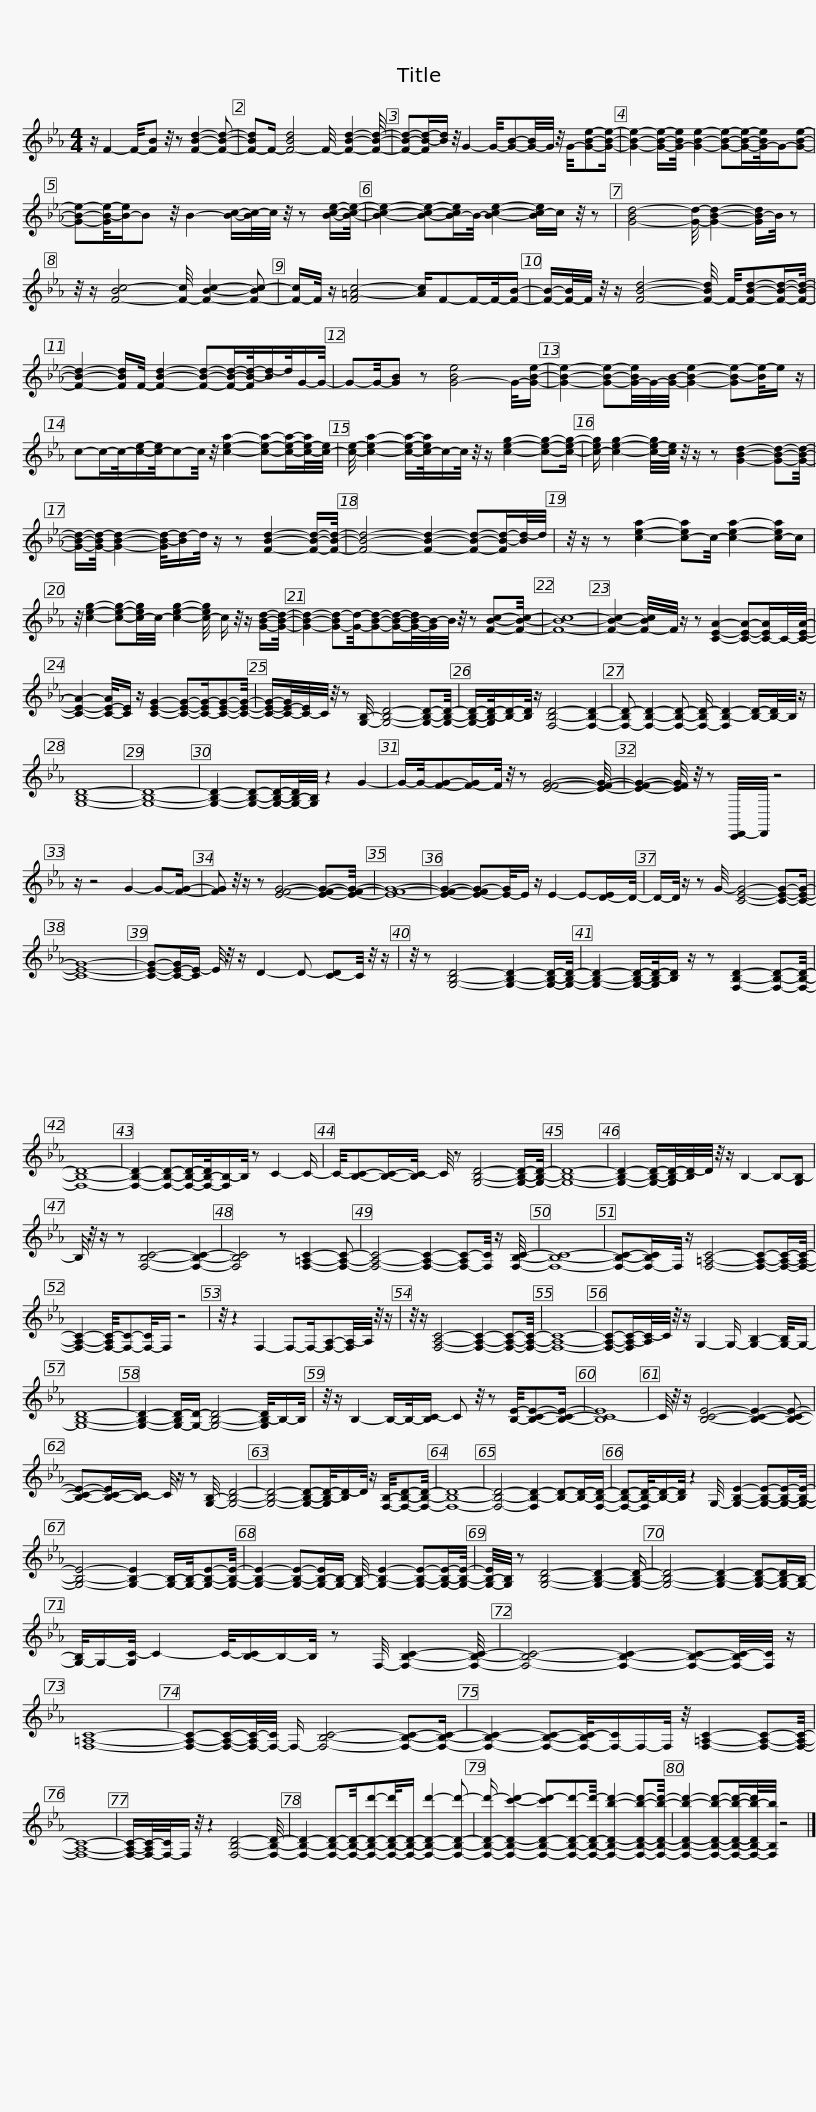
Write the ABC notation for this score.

X:1
L:1/8
M:4/4
I:linebreak $
K:Eb
V:1 treble
V:1
 z/ F2- F/4-[FB] z/4 z [FBd]2- [FBd]- | [F-Bd]F/- [F-Bd]4 F/4- [FBd]2- [FBd]/4- | [FBd]-[FB-d-]/[Bd]/ z/4 G2- G/4-[GB]-[G-B]/4G/4 z/4 G/4-[GBe]-[GBe]/- |$ [GBe]2- [GBe]/-[G-Be]/4 [GBe]2- [GBe]-[GBe]/-[G-Be]/4G/-[GBe]- | [GBe]-[GB-e-]/4[B-e]/B z/4 B2- [Bc]/-[Bc-]/4c/4 z/4 z [Bce]/-[Bce]/4- | %5
 [Bce]2- [Bce]-[B-ce]/B/4- [Bce]2- [Bc-e]/c/ z/4 z |$ [G-Bd-]4 [Gd]/4- [GBd]2- [GB-d]/B/4 z | z/4 z/ [F-Bc-]4 [F-c]/4 [FBc]2- [F-Bc-] | [F-c]/F/4 z/ [F=A-c-]4 [Ac]/F-F/-F/4-[FB]/- |$ [FB]/-[F-B]/4F/4 z/4 z/ [FBd]4- [F-Bd]/4 F/4-[FBd]-[FBd]/-[FBd]/4- | %10
 [FBd]2- [FBd]/F/4- [FBd]2- [FBd]-[FBd]/-[FB-d-]/4[Bd-]/d/4G/-G/4- | G-G/4-[GB] z [G-Be]4 G/4-[GBe]/- |$ [GBe]2- [GBe]-[G-Be]/4G/4-[GB]/4- [GBe]2- [GB-e-][Be-]/4e/ z/ | c-c/-c/4-[ce]/-[c-e]/4c-c/4 z/4 [cea]2- [cea]-[cea]/-[c-e-a]/4[c-e]/4 |$ [ce]/4- [cea]2- [cea]/-[c-ea]/4c/-c/4 z/4 z/ [ceg]2- [ceg]-[ceg]/- | %15
 [c-eg]/ [ceg]2- [c-e-g]/4[ce]/4 z/4 z/ z [GBd]2- [GBd]-[GBd]/4- | [GBd]/-[G-Bd-]/4 [GBd]2- [GB-d-]/4[Bd-]/d/4 z/ z [FBd]2- [FBd]/-[FBd]/4- |$ [FBd]4- [FBd]2- [FBd]-[FB-d-]/[Bd-]/4d/4 | z/4 z/ z [cea]2- [c-ea]c/4- [cea]2- [c-ea]/c/ | z/4 [ceg]2- [ceg]-[c-eg]/4c/4- [ceg]2- [c-eg]/4 c/ z/4 z/ [GBd]/-[GBd]/4- |$ %20
 [GBd]2- [G-Bd-][Gd]/4-[GBd]-[GBd]/-[G-B-d]/4[GB-]/4B/4 z/4 z [FBc]-[FBc]/4- | [FBc]8- | [FBc]2- [F-Bc]/4F/4 z/ z [CEA]2- [CEA]-[C-EA]/C/4-[CEA]/4- |$ [CEA]2- [C-E-A]/4[CE]/ z/ [CEG]2- [CEG]-[C-EG-]/[CEG]-[CEG]/4- | [CEG]/-[C-E-G]/4[C-E]/4C/4 z/4 z [G,B,]/4- [G,B,D]4- [G,B,D]-[G,B,D]/4- | %25
 [G,B,D]/-[G,B,-D-]/4[B,D]/-[B,D]/4 z/ [F,B,D]4- [F,B,D]2- |$ [F,-B,D-] [F,B,D]2- [F,B,D]- [F,-B,D-]/ [F,B,-D-]2 [B,D]/-[B,-D]/4B,/4 z/ | [G,B,D]8- | [G,B,D]8- | [G,B,D]2- [G,B,D]-[G,B,D]/-[G,-B,-D]/4[G,B,]/4 z2 G2- | %30
 G/-G/4-[FG]-[F-G]/F/4 z/4 z [EFG]4- [EFG]/4- |$ [EFG]2- [EFG]/4 z/4 z [C,,D,,-]/4D,,/4 z4 | z/ z4 G2- G-[FG]/- | [FG] z/4 z/ z [EFG]4- [EFG]-[EFG]/4- | [EFG]8- | %35
 [EFG]2- [E-FG-][E-G]/4E/ z/ E2- E-[D-E]/D/4- |$ D/-D/4 z/ z G/4- [CEG]4- [CEG]-[CEG]/- | [CEG]8- | [CEG]-[C-E-G]/[CE-]/ E/4 z/4 z/ D2- D- [C-D]C/4 z/4 z/ | z/4 z [G,B,D]4- [G,B,D]2- [G,B,D]/-[G,B,D]/4- |$ %40
 [G,B,D]2- [G,B,D]/-[G,B,-D-]/4[B,D]/ z/ z [F,B,D]2- [F,B,D]-[F,B,D]/4- | [F,B,D]8- | [F,B,D]2- [F,B,D]-[F,B,D]/-[F,-B,-D]/4[F,B,-]/B,/4 z C2- C/- | C/4-[B,C]-[B,C]/-[B,C-]/4 C/4 z [G,B,D]4- [G,B,D]/-[G,B,D]/4- |$ [G,B,D]8- | %45
 [G,B,D]2- [G,B,D]/-[G,B,-D-]/4[B,D-]/4D/4 z/4 z/ B,2- B,-[G,B,-] | B,/4 z/4 z/ z [F,B,C]4- [F,B,C]2- | [F,B,C]4 z [F,=A,C]2- [F,A,C]- | [F,A,C]4- [F,A,C]2- [F,-A,C-][F,C]/4 z/ [F,B,C]/4- | [F,B,C]8- |$ %50
 [F,B,C]-[F,-B,C]/F,/4 z/ [F,=A,C]4- [F,A,C]-[F,A,C]/-[F,A,C]/4- | [F,A,C]2- [F,-A,C-]/4[F,C]-[F,-C]/4F,/ z4 | z/4 z2 F,2- F,-F,/-[F,A,]-[F,A,-]/4A,/4 z/4 z/ | z/4 z/ [F,A,C]4- [F,A,C]2- [F,A,C]-[F,A,C]/4- |$ [F,A,C]8- | %55
 [F,A,C]-[F,A,-C-]/[A,C-]/4C/4 z/4 z/ G,2- G,/- [G,B,]2- [G,-B,]/4G,/- | [G,B,D]8- | [G,B,D]2- [G,-B,D-]/[G,D]/- [G,B,D]4- [G,B,-D]/4B,/-B,/4 |$ z/4 z/ B,2- B,/-B,/4-[B,C-]/ C z/4 z [B,E]/4-[B,CE]-[B,CE]/- | [B,C-E]8 | %60
 C/4 z/4 z/ [B,CE]4- [B,CE]2- [B,CE]- | [B,CE]-[B,-C-E]/[B,C-]/ C/4 z/ z [G,B,]/4- [G,B,D]4- |$ [G,B,D]4- [G,B,D]-[G,B,-D-]/4[B,D-]/D/4 z/ [F,B,]/4-[F,B,D]-[F,B,D]/4- | [F,B,D]8- | [F,B,D]4- [F,B,-D-]2 [B,D]-[B,D]/-[F,B,D]/- | %65
 [F,B,D]-[F,B,-D-]/4[B,D]/-[B,D]/4 z2 G,/4- [G,B,E]2- [G,B,E]-[G,B,E]/-[G,B,E]/4- |$ [G,B,E]4- [G,-B,-E]2 [G,B,]/-[G,B,]/4-[G,B,E]-[G,B,E]/4- | [G,B,E]2- [G,B,E]-[G,-B,-E]/[G,B,]/- [G,B,]/4- [G,B,E]2- [G,B,E]-[G,B,E]/-[G,B,E]/4- | [G,-B,-E]/4[G,B,]/4 z [G,B,D]4- [G,B,D]2- [G,B,D]/- | [G,B,D]4- [G,B,D]2- [G,B,D]-[G,-B,-D]/[G,B,]/- |$ %70
 [G,-B,]/4G,/-[G,C-]/4 C2- C/4-[B,-C]/B,/-B,/4 z F,/4- [F,B,C]2- [F,B,C]/4- | [F,B,C]4- [F,B,C]2- [F,B,C]-[F,-B,C-]/4[F,C]/4 z/ | [F,=A,C]8- |$ [F,A,C]-[F,A,C]/-[F,-A,C-]/4[F,-C]/4 F,/- [F,B,C]4- [F,B,C]-[F,B,C]/- | [F,B,C]2- [F,B,C]-[F,-B,C-]/4[F,-C]/F,/-F,/4 z/4 [F,=A,C]2- [F,A,C]-[F,A,C]/4- | %75
 [F,A,C]8- | [F,A,C]/-[F,-A,C-]/4[F,-C]/4F,/ z/4 z2 [F,B,D]4- [F,B,D]/4- |$ [F,B,D]2- [F,B,D]-[F,B,D]/4-[F,B,Dd']-[F,-B,-D-d']/4[F,B,D]/- [F,B,Dd']2- [F,B,Dd']- | [F,B,Dd']/- [F,B,Dc'd']2- [F,-B,-D-c'd'-][F,B,Dd']-[F,B,Dd']/4- [F,B,Dbd']2- [F,B,Dbd']-[F,B,Dbd']/4- | [F,B,Dbd']2- [F,B,Dbd']-[F,B,Dbd']/-[F,-B,-Db-d']/4[F,B,b]/4 z4 |] %80
